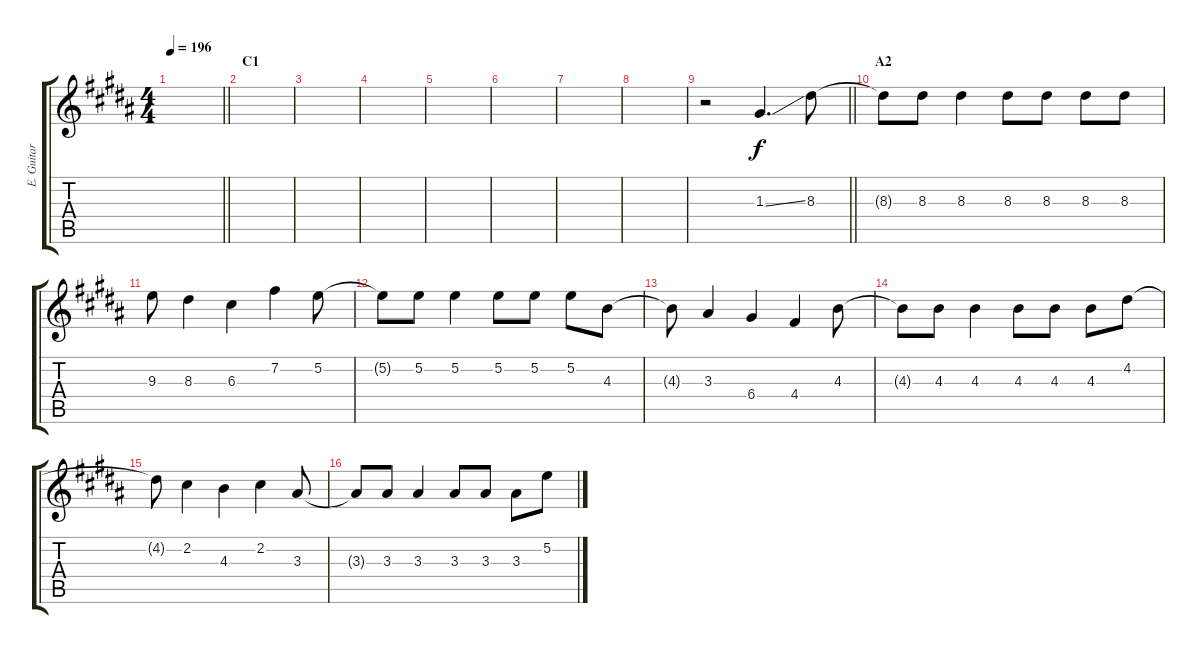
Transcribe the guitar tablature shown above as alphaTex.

\track ("E. Guitar III" "E. Guitar ") {instrument overdrivenguitar}
\staff {score tabs}
\tuning (E4 B3 G3 D3 A2 E2) {hide}
\ts (4 4)
\tempo 196
\clef g2
\barLineRight lightlight
\ks b
|
\section ("" "C1")
|
|
|
|
|
|
|
\barLineRight lightlight
r.2 1.3{ss}.4{d} 8.3.8 |
\section ("" "A2")
8.3{t}.8 8.3.8 8.3.4 8.3.8 8.3.8 8.3.8 8.3.8 |
9.3.8 8.3.4 6.3.4 7.2.4 5.2.8 |
5.2{t}.8 5.2.8 5.2.4 5.2.8 5.2.8 5.2.8 4.3.8 |
4.3{t}.8 3.3.4 6.4.4 4.4.4 4.3.8 |
4.3{t}.8 4.3.8 4.3.4 4.3.8 4.3.8 4.3.8 4.2.8 |
4.2{t}.8 2.2.4 4.3.4 2.2.4 3.3.8 |
3.3{t}.8 3.3.8 3.3.4 3.3.8 3.3.8 3.3.8 5.2.8
